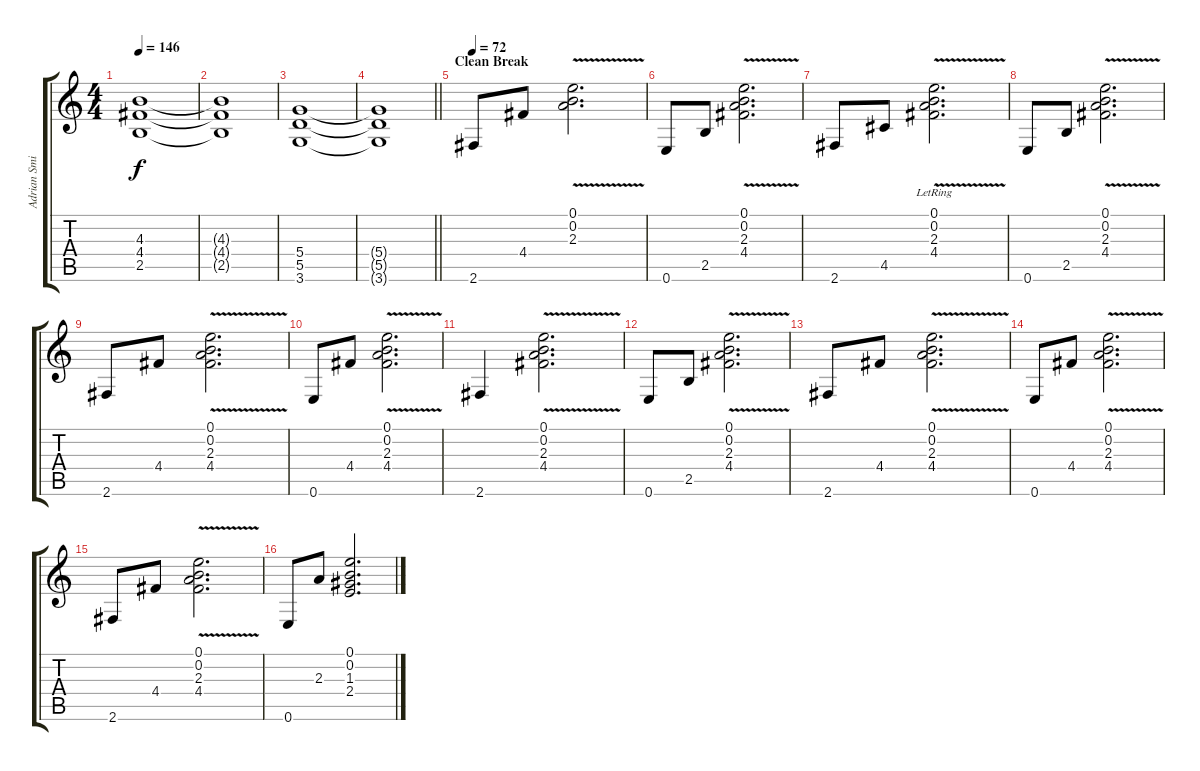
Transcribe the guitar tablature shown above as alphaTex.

\track ("Adrian Smith" "Adrian Smi") {instrument distortionguitar}
\staff {score tabs}
\tuning (E4 B3 G3 D3 A2 E2) {hide}
\ts (4 4)
\tempo 146
\clef g2
\ks c
(4.3 4.4 2.5).1{dy f} |
(4.3{t} 4.4{t} 2.5{t}).1 |
(5.4 5.5 3.6).1 |
\barLineRight lightlight
(5.4{t} 5.5{t} 3.6{t}).1 |
\section ("" "Clean Break")
\tempo 72
2.6.8{instrument electricguitarclean} 4.4.8 (0.1{v} 0.2{v} 2.3{v}).2{d} |
0.6.8 2.5.8 (0.1{v} 0.2{v} 2.3{v} 4.4{v}).2{d} |
2.6.8 4.5.8 (0.1{v lr} 0.2{v lr} 2.3{v lr} 4.4{v lr}).2{d} |
0.6.8 2.5.8 (0.1{v} 0.2{v} 2.3{v} 4.4{v}).2{d} |
2.6.8 4.4.8 (0.1{v} 0.2{v} 2.3{v} 4.4{v}).2{d} |
0.6.8 4.4.8 (0.1{v} 0.2{v} 2.3{v} 4.4{v}).2{d} |
2.6.4 (0.1{v} 0.2{v} 2.3{v} 4.4{v}).2{d} |
0.6.8 2.5.8 (0.1{v} 0.2{v} 2.3{v} 4.4{v}).2{d} |
2.6.8 4.4.8 (0.1{v} 0.2{v} 2.3{v} 4.4{v}).2{d} |
0.6.8 4.4.8 (0.1{v} 0.2{v} 2.3{v} 4.4{v}).2{d} |
2.6.8 4.4.8 (0.1{v} 0.2{v} 2.3{v} 4.4{v}).2{d} |
0.6.8 2.3.8 (0.1 0.2 1.3 2.4).2{d}
